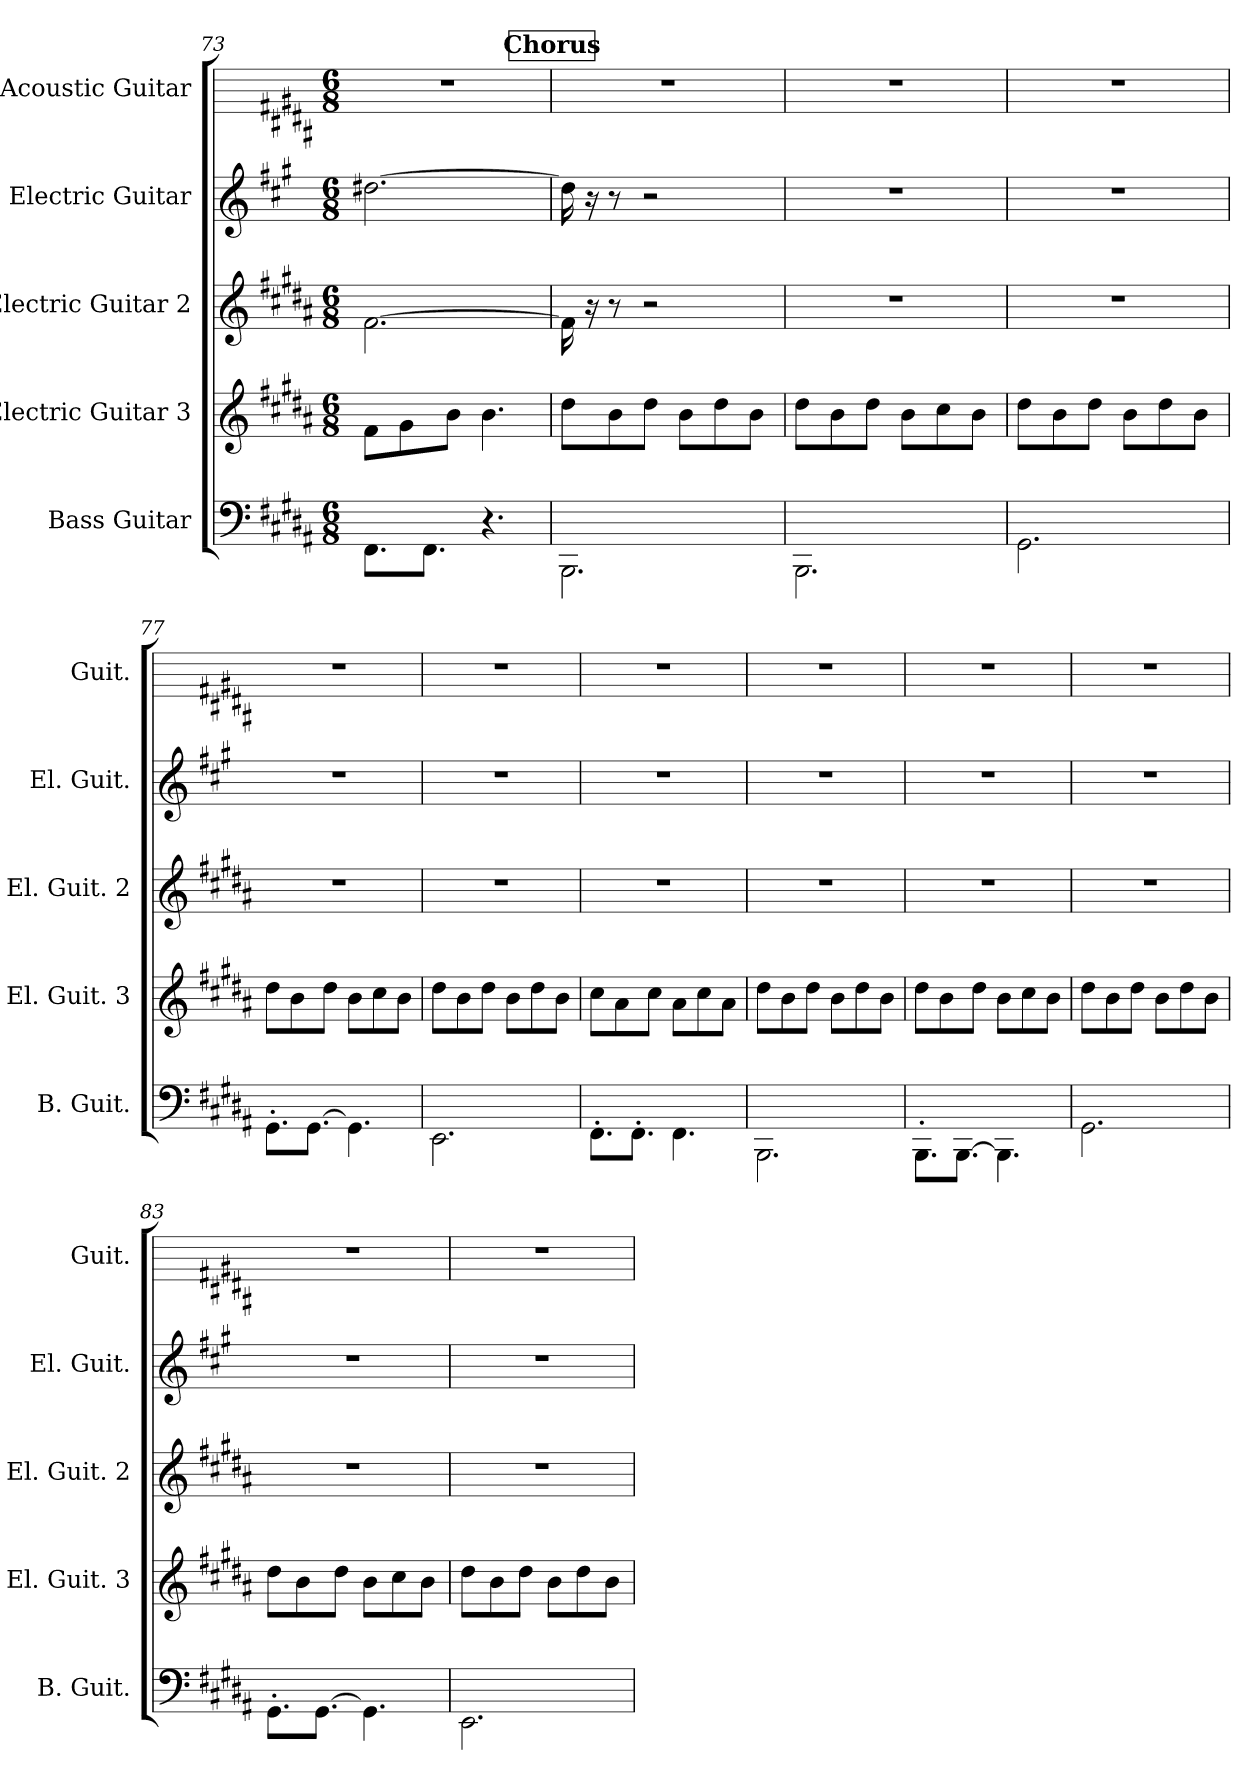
**kern	**kern	**kern	**kern	**kern
*part5	*part4	*part3	*part2	*part1
*staff5	*staff4	*staff3	*staff2	*staff1
*I"Bass Guitar	*I"Electric Guitar 3	*I"Electric Guitar 2	*I"Electric Guitar	*I"Acoustic Guitar
*I'B. Guit.	*I'El. Guit. 3	*I'El. Guit. 2	*I'El. Guit.	*I'Guit.
*	*	*	*	*
*ITrd7c12	*	*	*	*
*k[f#c#g#d#a#]	*k[f#c#g#d#a#]	*k[f#c#g#d#a#]	*k[f#c#g#]	*k[f#c#g#d#a#]
*M6/8	*M6/8	*M6/8	*M6/8	*M6/8
=73	=73	=73	=73	=73
8.FFF#\L	8f#\L	[2.f#\	[2.dd#\	2.r
.	8g#\	.	.	.
8.FFF#\J	.	.	.	.
.	8b\J	.	.	.
4.r	4.b\	.	.	.
!!LO:REH:place=s1:a:B:fs=14:t=Chorus
=74	=74	=74	=74	=74
2.BBBB\	8dd#\L	16f#\]	16dd#\]	2.r
.	.	16r	16r	.
.	8b\	8r	8r	.
.	8dd#\J	2r	2r	.
.	8b\L	.	.	.
.	8dd#\	.	.	.
.	8b\J	.	.	.
=75	=75	=75	=75	=75
2.BBBB\	8dd#\L	2.r	2.r	2.r
.	8b\	.	.	.
.	8dd#\J	.	.	.
.	8b\L	.	.	.
.	8cc#\	.	.	.
.	8b\J	.	.	.
=76	=76	=76	=76	=76
2.GGG#\	8dd#\L	2.r	2.r	2.r
.	8b\	.	.	.
.	8dd#\J	.	.	.
.	8b\L	.	.	.
.	8dd#\	.	.	.
.	8b\J	.	.	.
!!LO:LB:g=z
=77	=77	=77	=77	=77
8.GGG#'\L	8dd#\L	2.r	2.r	2.r
.	8b\	.	.	.
[8.GGG#\J	.	.	.	.
.	8dd#\J	.	.	.
4.GGG#\]	8b\L	.	.	.
.	8cc#\	.	.	.
.	8b\J	.	.	.
=78	=78	=78	=78	=78
2.EEE\	8dd#\L	2.r	2.r	2.r
.	8b\	.	.	.
.	8dd#\J	.	.	.
.	8b\L	.	.	.
.	8dd#\	.	.	.
.	8b\J	.	.	.
=79	=79	=79	=79	=79
8.FFF#'\L	8cc#\L	2.r	2.r	2.r
.	8a#\	.	.	.
8.FFF#'\J	.	.	.	.
.	8cc#\J	.	.	.
4.FFF#\	8a#\L	.	.	.
.	8cc#\	.	.	.
.	8a#\J	.	.	.
=80	=80	=80	=80	=80
2.BBBB\	8dd#\L	2.r	2.r	2.r
.	8b\	.	.	.
.	8dd#\J	.	.	.
.	8b\L	.	.	.
.	8dd#\	.	.	.
.	8b\J	.	.	.
=81	=81	=81	=81	=81
8.BBBB'\L	8dd#\L	2.r	2.r	2.r
.	8b\	.	.	.
[8.BBBB\J	.	.	.	.
.	8dd#\J	.	.	.
4.BBBB\]	8b\L	.	.	.
.	8cc#\	.	.	.
.	8b\J	.	.	.
=82	=82	=82	=82	=82
2.GGG#\	8dd#\L	2.r	2.r	2.r
.	8b\	.	.	.
.	8dd#\J	.	.	.
.	8b\L	.	.	.
.	8dd#\	.	.	.
.	8b\J	.	.	.
!!LO:PB:g=z
=83	=83	=83	=83	=83
8.GGG#'\L	8dd#\L	2.r	2.r	2.r
.	8b\	.	.	.
[8.GGG#\J	.	.	.	.
.	8dd#\J	.	.	.
4.GGG#\]	8b\L	.	.	.
.	8cc#\	.	.	.
.	8b\J	.	.	.
=84	=84	=84	=84	=84
2.EEE\	8dd#\L	2.r	2.r	2.r
.	8b\	.	.	.
.	8dd#\J	.	.	.
.	8b\L	.	.	.
.	8dd#\	.	.	.
.	8b\J	.	.	.
=	=	=	=	=
*-	*-	*-	*-	*-
